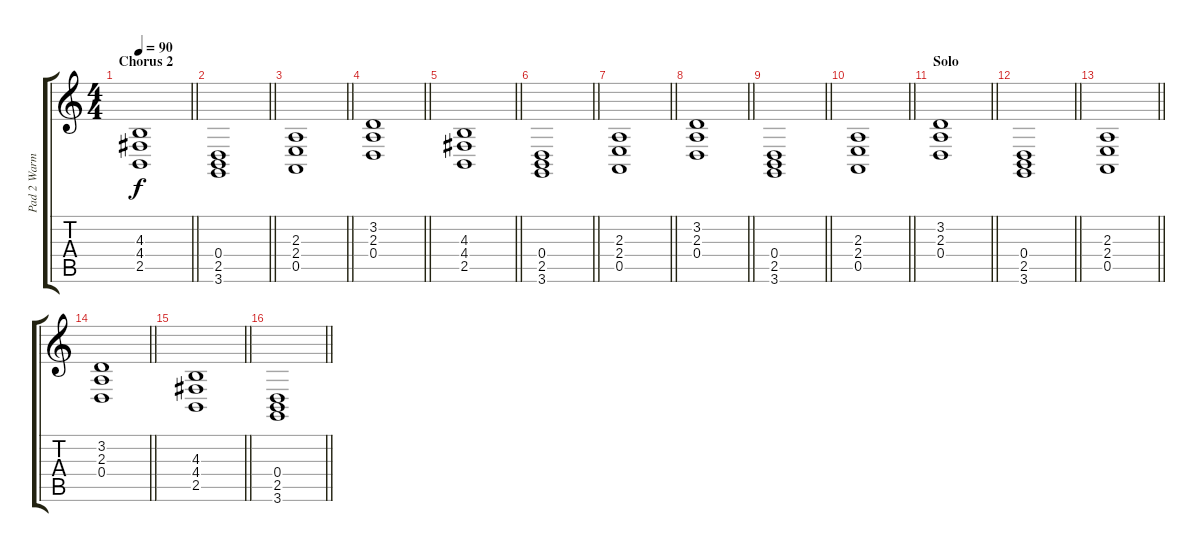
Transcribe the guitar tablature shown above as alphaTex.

\track ("Pad 2 Warm" "Pad 2 Warm") {instrument pad2warm}
\staff {score tabs}
\tuning (E4 B3 G3 D3 A2 E2) {hide}
\ts (4 4)
\section ("" "Chorus 2")
\tempo 90
\clef g2
\barLineRight lightlight
\ks c
(4.3 4.4 2.5).1{dy f} |
\barLineRight lightlight
(0.4 2.5 3.6).1 |
\barLineRight lightlight
(2.3 2.4 0.5).1 |
\barLineRight lightlight
(3.2 2.3 0.4).1 |
\barLineRight lightlight
(4.3 4.4 2.5).1 |
\barLineRight lightlight
(0.4 2.5 3.6).1 |
\barLineRight lightlight
(2.3 2.4 0.5).1 |
\barLineRight lightlight
(3.2 2.3 0.4).1 |
\barLineRight lightlight
(0.4 2.5 3.6).1 |
\barLineRight lightlight
(2.3 2.4 0.5).1 |
\section ("" "Solo")
\barLineRight lightlight
(3.2 2.3 0.4).1 |
\barLineRight lightlight
(0.4 2.5 3.6).1 |
\barLineRight lightlight
(2.3 2.4 0.5).1 |
\barLineRight lightlight
(3.2 2.3 0.4).1 |
\barLineRight lightlight
(4.3 4.4 2.5).1 |
\barLineRight lightlight
(0.4 2.5 3.6).1
